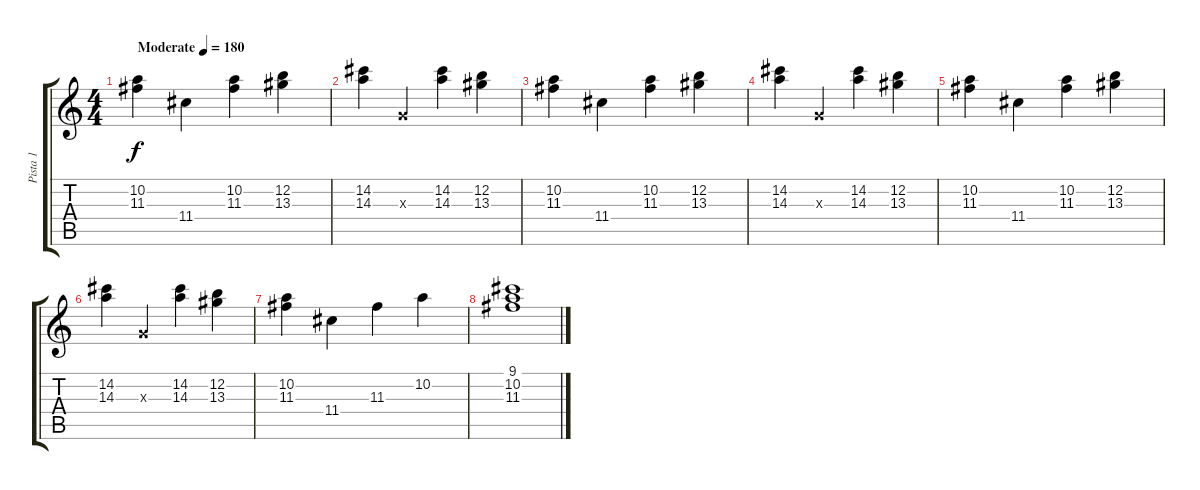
\track ("Pista 1" "Pista 1") {instrument acousticguitarsteel}
\staff {score tabs}
\tuning (E4 B3 G3 D3 A2 E2) {hide}
\ts (4 4)
\tempo (180 "Moderate")
\clef g2
\ks c
(10.2 11.3).4{dy f instrument acousticguitarsteel} 11.4.4 (10.2 11.3).4 (12.2 13.3).4 |
(14.2 14.3).4 0.3{x}.4 (14.2 14.3).4 (12.2 13.3).4 |
(10.2 11.3).4 11.4.4 (10.2 11.3).4 (12.2 13.3).4 |
(14.2 14.3).4 0.3{x}.4 (14.2 14.3).4 (12.2 13.3).4 |
(10.2 11.3).4 11.4.4 (10.2 11.3).4 (12.2 13.3).4 |
(14.2 14.3).4 0.3{x}.4 (14.2 14.3).4 (12.2 13.3).4 |
(10.2 11.3).4 11.4.4 11.3.4 10.2.4 |
(9.1 10.2 11.3).1
